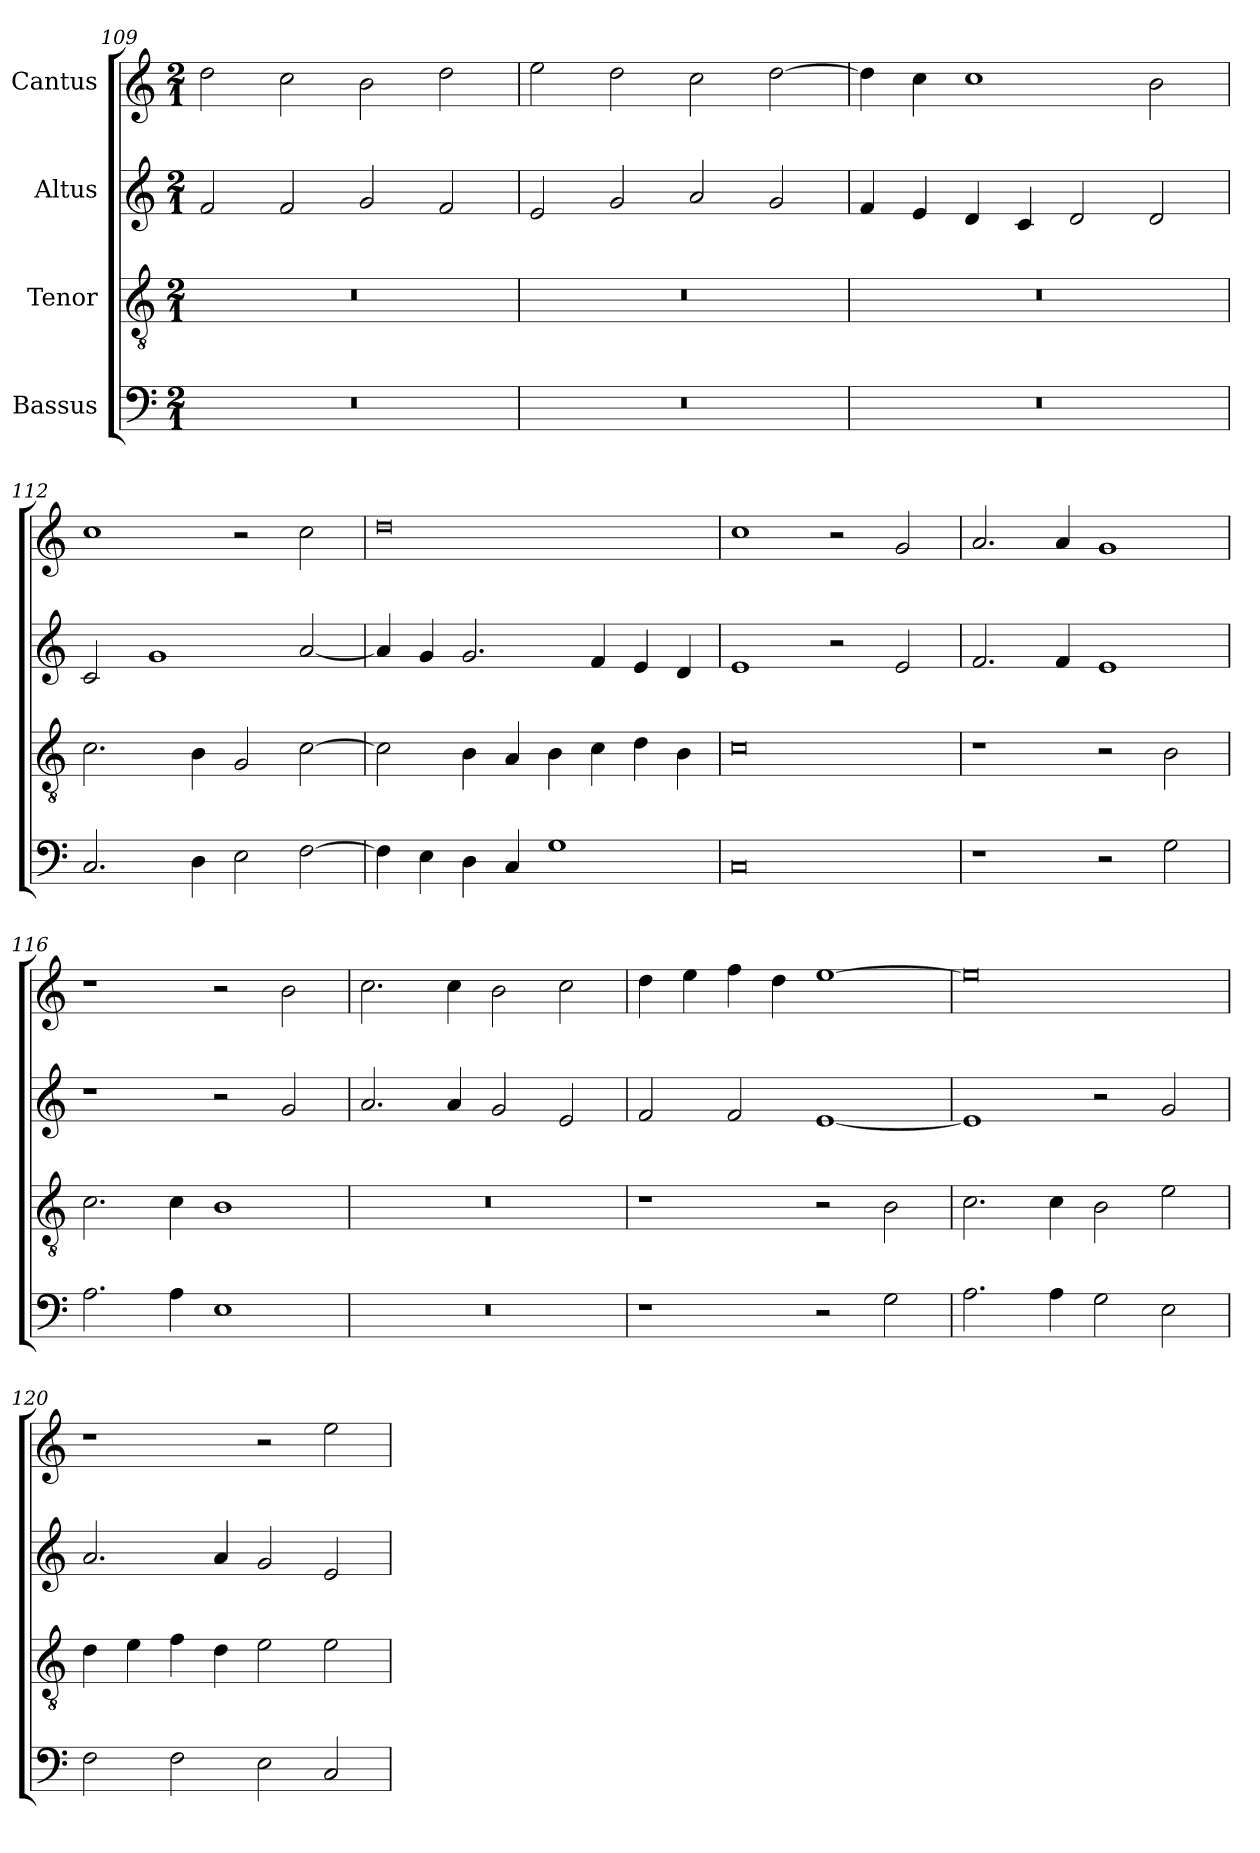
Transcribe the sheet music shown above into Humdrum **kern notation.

**kern	**kern	**kern	**kern
*part4	*part3	*part2	*part1
*staff4	*staff3	*staff2	*staff1
*I"Bassus	*I"Tenor	*I"Altus	*I"Cantus
*clefF4	*clefGv2	*clefG2	*clefG2
*	*ITrd7c12	*	*
*k[]	*k[]	*k[]	*k[]
*C:	*C:	*C:	*C:
*M2/1	*M2/1	*M2/1	*M2/1
=109	=109	=109	=109
!LO:N:vis=1	!LO:N:vis=1	!	!
0r	0r	2fi/	2ddi\
.	.	2fi/	2cci\
.	.	2gi/	2bi\
.	.	2fi/	2ddi\
!!LO:LB:g=z
=110	=110	=110	=110
!LO:N:vis=1	!LO:N:vis=1	!	!
0r	0r	2ei/	2eei\
.	.	2gi/	2ddi\
.	.	2ai/	2cci\
.	.	2gi/	[>2ddi\
=111	=111	=111	=111
!LO:N:vis=1	!LO:N:vis=1	!	!
0r	0r	4fi/	4ddi\]
.	.	4ei/	4cci\
.	.	4di/	1cci
.	.	4ci/	.
.	.	2di/	.
.	.	2di/	2bi\
=112	=112	=112	=112
2.Ci/	2.Ci\	2ci/	1cci
.	.	1gi	.
4Di\	4BBi\	.	.
2Ei\	2GGi/	.	2r
[>2Fi\	[>2Ci\	[<2ai/	2cci\
=113	=113	=113	=113
4Fi\]	2Ci\]	4ai/]	0ddi
4Ei\	.	4gi/	.
4Di\	4BBi\	2.gi/	.
4Ci/	4AAi/	.	.
1Gi	4BBi\	.	.
.	4Ci\	4fi/	.
.	4Di\	4ei/	.
.	4BBi\	4di/	.
=114	=114	=114	=114
0Ci	0Ci	1ei	1cci
.	.	2r	2r
.	.	2ei/	2gi/
!!LO:LB:g=z
=115	=115	=115	=115
1r	1r	2.fi/	2.ai/
.	.	4fi/	4ai/
2r	2r	1ei	1gi
2Gi\	2BBi\	.	.
=116	=116	=116	=116
2.Ai\	2.Ci\	1r	1r
4Ai\	4Ci\	.	.
1Ei	1BBi	2r	2r
.	.	2gi/	2bi\
=117	=117	=117	=117
!LO:N:vis=1	!LO:N:vis=1	!	!
0r	0r	2.ai/	2.cci\
.	.	4ai/	4cci\
.	.	2gi/	2bi\
.	.	2ei/	2cci\
=118	=118	=118	=118
1r	1r	2fi/	4ddi\
.	.	.	4eei\
.	.	2fi/	4ffi\
.	.	.	4ddi\
2r	2r	[<1ei	[>1eei
2Gi\	2BBi\	.	.
=119	=119	=119	=119
2.Ai\	2.Ci\	1ei]	0eei]
4Ai\	4Ci\	.	.
2Gi\	2BBi\	2r	.
2Ei\	2Ei\	2gi/	.
!!LO:PB:g=z
=120	=120	=120	=120
2Fi\	4Di\	2.ai/	1r
.	4Ei\	.	.
2Fi\	4Fi\	.	.
.	4Di\	4ai/	.
2Ei\	2Ei\	2gi/	2r
2Ci/	2Ei\	2ei/	2eei\
=	=	=	=
*-	*-	*-	*-
